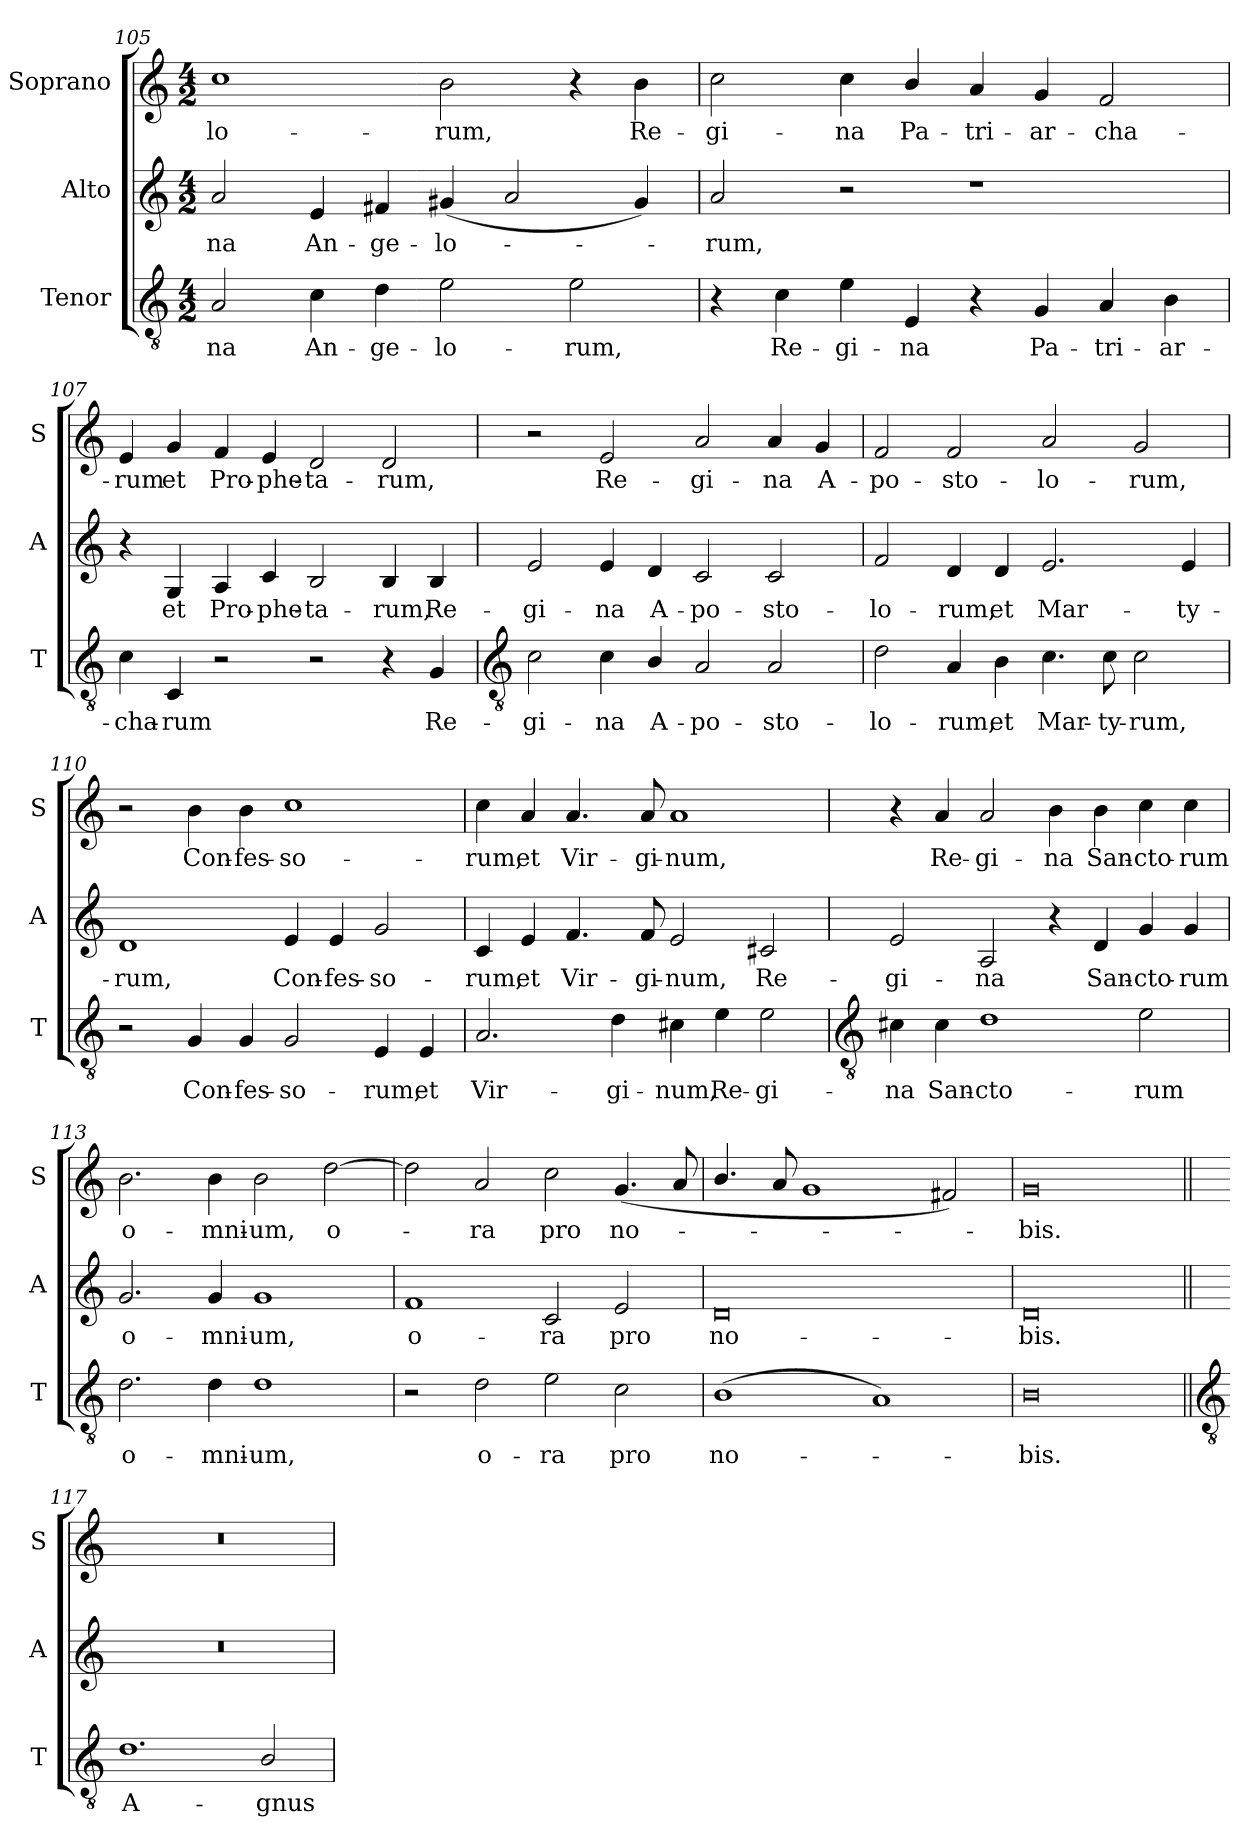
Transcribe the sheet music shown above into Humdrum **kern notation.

**kern	**text	**kern	**text	**kern	**text
*part3	*part3	*part2	*part2	*part1	*part1
*staff3	*staff3	*staff2	*staff2	*staff1	*staff1
*I"Tenor	*	*I"Alto	*	*I"Soprano	*
*I'T	*	*I'A	*	*I'S	*
*clefGv2	*	*clefG2	*	*clefG2	*
*k[]	*	*k[]	*	*k[]	*
*C:	*	*C:	*	*C:	*
*M4/2	*	*M4/2	*	*M4/2	*
=105	=105	=105	=105	=105	=105
!	!LO:LY:b	!	!LO:LY:b	!	!LO:LY:b
2A	-na	2a	-na	1cc	-lo-
!	!LO:LY:b	!	!LO:LY:b	!	!
4c	An-	4e	An-	.	.
!	!LO:LY:b	!	!LO:LY:b	!	!
4d	-ge-	4f#X	-ge-	.	.
!	!LO:LY:b	!	!LO:LY:b	!	!LO:LY:b
2e	-lo-	(<4g#X	-lo-	2b	-rum,
.	.	2a	.	.	.
!	!LO:LY:b	!	!	!	!
2e	-rum,	.	.	4r	.
!	!	!	!	!	!LO:LY:b
.	.	4g#)	.	4b	Re-
=106	=106	=106	=106	=106	=106
!	!	!	!LO:LY:b	!	!LO:LY:b
4r	.	2a	rum,	2cc	-gi-
!	!LO:LY:b	!	!	!	!
4c	Re-	.	.	.	.
!	!LO:LY:b	!	!	!	!LO:LY:b
4e	-gi-	2r	.	4cc	-na
!	!LO:LY:b	!	!	!	!LO:LY:b
4E	-na	.	.	4b/	Pa-
!	!	!	!	!	!LO:LY:b
4r	.	1r	.	4a	-tri-
!	!LO:LY:b	!	!	!	!LO:LY:b
4G	Pa-	.	.	4g	-ar-
!	!LO:LY:b	!	!	!	!LO:LY:b
4A	-tri-	.	.	2f	-cha-
!	!LO:LY:b	!	!	!	!
4B	-ar-	.	.	.	.
=107	=107	=107	=107	=107	=107
!	!LO:LY:b	!	!	!	!LO:LY:b
4c	-cha-	4r	.	4e	-rum
!	!LO:LY:b	!	!LO:LY:b	!	!LO:LY:b
4C	-rum	4G	et	4g	et
!	!	!	!LO:LY:b	!	!LO:LY:b
2r	.	4A	Pro-	4f	Pro-
!	!	!	!LO:LY:b	!	!LO:LY:b
.	.	4c	-phe-	4e	-phe-
!	!	!	!LO:LY:b	!	!LO:LY:b
2r	.	2B	-ta-	2d	-ta-
!	!	!	!LO:LY:b	!	!LO:LY:b
4r	.	4B	-rum,	2d	-rum,
!	!LO:LY:b	!	!LO:LY:b	!	!
4G	Re-	4B	Re-	.	.
!!LO:LB:g=z
=108	=108	=108	=108	=108	=108
*clefGv2	*	*	*	*	*
!	!LO:LY:b	!	!LO:LY:b	!	!
2c	-gi-	2e	-gi-	2r	.
!	!LO:LY:b	!	!LO:LY:b	!	!LO:LY:b
4c	-na	4e	-na	2e	Re-
!	!LO:LY:b	!	!LO:LY:b	!	!
4B/	A-	4d	A-	.	.
!	!LO:LY:b	!	!LO:LY:b	!	!LO:LY:b
2A	-po-	2c	-po-	2a	-gi-
!	!LO:LY:b	!	!LO:LY:b	!	!LO:LY:b
2A	-sto-	2c	-sto-	4a	-na
!	!	!	!	!	!LO:LY:b
.	.	.	.	4g	A-
=109	=109	=109	=109	=109	=109
!	!LO:LY:b	!	!LO:LY:b	!	!LO:LY:b
2d	-lo-	2f	-lo-	2f	-po-
!	!LO:LY:b	!	!LO:LY:b	!	!LO:LY:b
4A	-rum,	4d	-rum,	2f	-sto-
!	!LO:LY:b	!	!LO:LY:b	!	!
4B	et	4d	et	.	.
!	!LO:LY:b	!	!LO:LY:b	!	!LO:LY:b
4.c	Mar-	2.e	Mar-	2a	-lo-
!	!LO:LY:b	!	!	!	!
8c	-ty-	.	.	.	.
!	!LO:LY:b	!	!	!	!LO:LY:b
2c	-rum,	.	.	2g	-rum,
!	!	!	!LO:LY:b	!	!
.	.	4e	-ty-	.	.
=110	=110	=110	=110	=110	=110
!	!	!	!LO:LY:b	!	!
2r	.	1d	-rum,	2r	.
!	!LO:LY:b	!	!	!	!LO:LY:b
4G	Con-	.	.	4b	Con-
!	!LO:LY:b	!	!	!	!LO:LY:b
4G	-fes-	.	.	4b	-fes-
!	!LO:LY:b	!	!LO:LY:b	!	!LO:LY:b
2G	-so-	4e	Con-	1cc	-so-
!	!	!	!LO:LY:b	!	!
.	.	4e	-fes-	.	.
!	!LO:LY:b	!	!LO:LY:b	!	!
4E	-rum,	2g	-so-	.	.
!	!LO:LY:b	!	!	!	!
4E	et	.	.	.	.
=111	=111	=111	=111	=111	=111
!	!LO:LY:b	!	!LO:LY:b	!	!LO:LY:b
2.A	Vir-	4c	-rum,	4cc	-rum,
!	!	!	!LO:LY:b	!	!LO:LY:b
.	.	4e	et	4a	et
!	!	!	!LO:LY:b	!	!LO:LY:b
.	.	4.f	Vir-	4.a	Vir-
!	!LO:LY:b	!	!	!	!
4d	-gi-	.	.	.	.
!	!	!	!LO:LY:b	!	!LO:LY:b
.	.	8f	-gi-	8a	-gi-
!	!LO:LY:b	!	!LO:LY:b	!	!LO:LY:b
4c#X	-num,	2e	-num,	1a	-num,
!	!LO:LY:b	!	!	!	!
4e	Re-	.	.	.	.
!	!LO:LY:b	!	!LO:LY:b	!	!
2e	-gi-	2c#X	Re-	.	.
!!LO:LB:g=z
=112	=112	=112	=112	=112	=112
*clefGv2	*	*	*	*	*
!	!LO:LY:b	!	!LO:LY:b	!	!
4c#X	-na	2e	-gi-	4r	.
!	!LO:LY:b	!	!	!	!LO:LY:b
4c#	San-	.	.	4a	Re-
!	!LO:LY:b	!	!LO:LY:b	!	!LO:LY:b
1d	-cto-	2A	-na	2a	-gi-
!	!	!	!	!	!LO:LY:b
.	.	4r	.	4b	-na
!	!	!	!LO:LY:b	!	!LO:LY:b
.	.	4d	San-	4b	San-
!	!LO:LY:b	!	!LO:LY:b	!	!LO:LY:b
2e	-rum	4g	-cto-	4cc	-cto-
!	!	!	!LO:LY:b	!	!LO:LY:b
.	.	4g	-rum	4cc	-rum
=113	=113	=113	=113	=113	=113
!	!LO:LY:b	!	!LO:LY:b	!	!LO:LY:b
2.d	o-	2.g	o-	2.b	o-
!	!LO:LY:b	!	!LO:LY:b	!	!LO:LY:b
4d	-mni-	4g	-mni-	4b	-mni-
!	!LO:LY:b	!	!LO:LY:b	!	!LO:LY:b
1d	-um,	1g	-um,	2b	-um,
!	!	!	!	!	!LO:LY:b
.	.	.	.	[2dd	o-
=114	=114	=114	=114	=114	=114
!	!	!	!LO:LY:b	!	!
2r	.	1f	o-	2dd]	.
!	!LO:LY:b	!	!	!	!LO:LY:b
2d	o-	.	.	2a	ra
!	!LO:LY:b	!	!LO:LY:b	!	!LO:LY:b
2e	-ra	2c	-ra	2cc	pro
!	!LO:LY:b	!	!LO:LY:b	!	!LO:LY:b
2c	pro	2e	pro	(<4.g	no-
.	.	.	.	8a	.
=115	=115	=115	=115	=115	=115
!	!LO:LY:b	!	!LO:LY:b	!	!
(<1B	no-	0d	no-	4.b/	.
.	.	.	.	8a	.
.	.	.	.	1g	.
1A)	.	.	.	.	.
.	.	.	.	2f#X)	.
=116	=116	=116	=116	=116	=116
!	!LO:LY:b	!	!LO:LY:b	!	!LO:LY:b
0B	bis.	0d	-bis.	0g	bis.
!!LO:LB:g=z
=117||	=117||	=117||	=117||	=117||	=117||
*clefGv2	*	*	*	*	*
!	!LO:LY:b	!	!	!	!
1.d	A-	0r	.	0r	.
!	!LO:LY:b	!	!	!	!
2B/	-gnus	.	.	.	.
=	=	=	=	=	=
*-	*-	*-	*-	*-	*-
